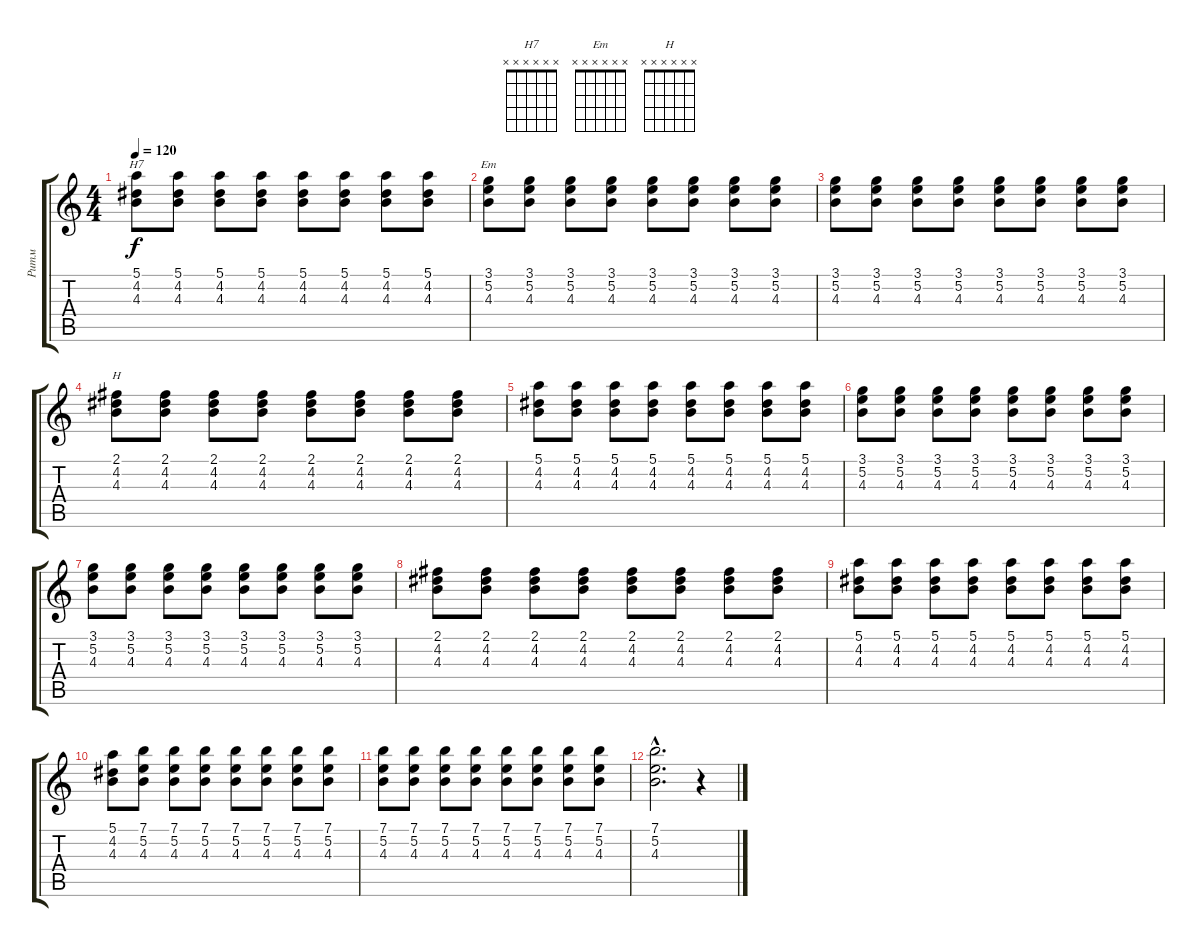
\track ("Ритм" "Ритм") {instrument acousticguitarsteel}
\staff {score tabs}
\tuning (E4 B3 G3 D3 A2 E2) {hide}
\chord ("H7" x x x x x x) {firstfret 0}
\chord ("Em" x x x x x x) {firstfret 0}
\chord ("H" x x x x x x) {firstfret 0}
\ts (4 4)
\tempo 120
\clef g2
\ks c
(5.1 4.2 4.3).8{ch "H7" dy f} (5.1 4.2 4.3).8 (5.1 4.2 4.3).8 (5.1 4.2 4.3).8 (5.1 4.2 4.3).8 (5.1 4.2 4.3).8 (5.1 4.2 4.3).8 (5.1 4.2 4.3).8 |
(3.1 5.2 4.3).8{ch "Em"} (3.1 5.2 4.3).8 (3.1 5.2 4.3).8 (3.1 5.2 4.3).8 (3.1 5.2 4.3).8 (3.1 5.2 4.3).8 (3.1 5.2 4.3).8 (3.1 5.2 4.3).8 |
(3.1 5.2 4.3).8 (3.1 5.2 4.3).8 (3.1 5.2 4.3).8 (3.1 5.2 4.3).8 (3.1 5.2 4.3).8 (3.1 5.2 4.3).8 (3.1 5.2 4.3).8 (3.1 5.2 4.3).8 |
(2.1 4.2 4.3).8{ch "H"} (2.1 4.2 4.3).8 (2.1 4.2 4.3).8 (2.1 4.2 4.3).8 (2.1 4.2 4.3).8 (2.1 4.2 4.3).8 (2.1 4.2 4.3).8 (2.1 4.2 4.3).8 |
(5.1 4.2 4.3).8 (5.1 4.2 4.3).8 (5.1 4.2 4.3).8 (5.1 4.2 4.3).8 (5.1 4.2 4.3).8 (5.1 4.2 4.3).8 (5.1 4.2 4.3).8 (5.1 4.2 4.3).8 |
(3.1 5.2 4.3).8 (3.1 5.2 4.3).8 (3.1 5.2 4.3).8 (3.1 5.2 4.3).8 (3.1 5.2 4.3).8 (3.1 5.2 4.3).8 (3.1 5.2 4.3).8 (3.1 5.2 4.3).8 |
(3.1 5.2 4.3).8 (3.1 5.2 4.3).8 (3.1 5.2 4.3).8 (3.1 5.2 4.3).8 (3.1 5.2 4.3).8 (3.1 5.2 4.3).8 (3.1 5.2 4.3).8 (3.1 5.2 4.3).8 |
(2.1 4.2 4.3).8 (2.1 4.2 4.3).8 (2.1 4.2 4.3).8 (2.1 4.2 4.3).8 (2.1 4.2 4.3).8 (2.1 4.2 4.3).8 (2.1 4.2 4.3).8 (2.1 4.2 4.3).8 |
(5.1 4.2 4.3).8 (5.1 4.2 4.3).8 (5.1 4.2 4.3).8 (5.1 4.2 4.3).8 (5.1 4.2 4.3).8 (5.1 4.2 4.3).8 (5.1 4.2 4.3).8 (5.1 4.2 4.3).8 |
(5.1 4.2 4.3).8 (7.1 5.2 4.3).8 (7.1 5.2 4.3).8 (7.1 5.2 4.3).8 (7.1 5.2 4.3).8 (7.1 5.2 4.3).8 (7.1 5.2 4.3).8 (7.1 5.2 4.3).8 |
(7.1 5.2 4.3).8 (7.1 5.2 4.3).8 (7.1 5.2 4.3).8 (7.1 5.2 4.3).8 (7.1 5.2 4.3).8 (7.1 5.2 4.3).8 (7.1 5.2 4.3).8 (7.1 5.2 4.3).8 |
(7.1{hac} 5.2{hac} 4.3{hac}).2{d} r.4
